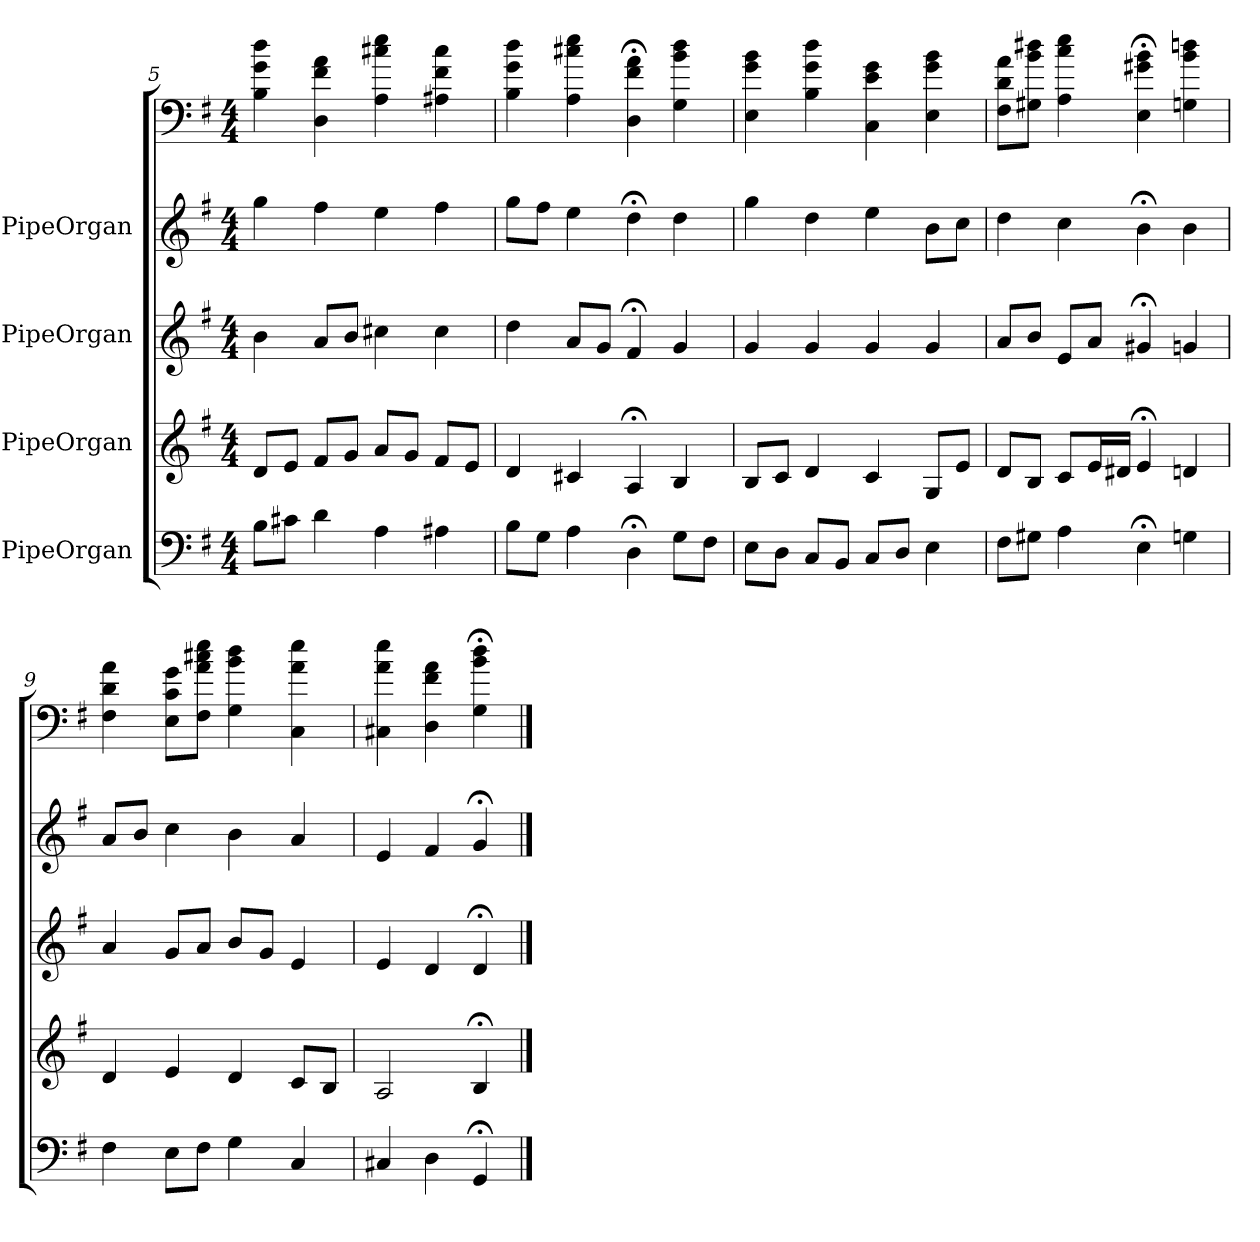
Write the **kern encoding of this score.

**kern	**kern	**kern	**kern	**kern
*part5	*part4	*part3	*part2	*part1
*staff5	*staff4	*staff3	*staff2	*staff1
*I"PipeOrgan	*I"PipeOrgan	*I"PipeOrgan	*I"PipeOrgan	*
*k[f#]	*k[f#]	*k[f#]	*k[f#]	*k[f#]
*G:	*G:	*G:	*G:	*G:
*M4/4	*M4/4	*M4/4	*M4/4	*M4/4
=5	=5	=5	=5	=5
8BL	8dL	4b	4gg	4B 4g 4dd
8c#XJ	8eJ	.	.	.
4d	8f#L	8aL	4ff#	4D 4f# 4a
.	8gJ	8bJ	.	.
4A	8aL	4cc#X	4ee	4A 4cc#X 4ee
.	8gJ	.	.	.
4A#X	8f#L	4cc#	4ff#	4A#X 4f# 4cc#
.	8eJ	.	.	.
=6	=6	=6	=6	=6
8BL	4d	4dd	8ggL	4B 4g 4dd
8GJ	.	.	8ff#J	.
4A	4c#X	8aL	4ee	4A 4cc#X 4ee
.	.	8gJ	.	.
4D;<	4A;<	4f#;<	4dd;<	4D;< 4f#;< 4a;<
8GL	4B	4g	4dd	4G 4b 4dd
8F#J	.	.	.	.
=7	=7	=7	=7	=7
8EL	8BL	4g	4gg	4E 4g 4b
8DJ	8cJ	.	.	.
8CL	4d	4g	4dd	4B 4g 4dd
8BBJ	.	.	.	.
8CL	4c	4g	4ee	4C 4e 4g
8DJ	.	.	.	.
4E	8GL	4g	8bL	4E 4g 4b
.	8eJ	.	8ccJ	.
=8	=8	=8	=8	=8
8F#L	8dL	8aL	4dd	8F# 8d 8aL
8G#XJ	8BJ	8bJ	.	8G#X 8b 8dd#XJ
4A	8cL	8eL	4cc	4A 4cc 4ee
.	16eL	8aJ	.	.
.	16d#XJJ	.	.	.
4E;<	4e;<	4g#X;<	4b;<	4E;< 4g#X;< 4b;<
4Gn	4dn	4gn	4b	4Gn 4b 4ddn
=9	=9	=9	=9	=9
4F#	4d	4a	8aL	4F# 4d 4a
.	.	.	8bJ	.
8EL	4e	8gL	4cc	8E 8c 8gL
8F#J	.	8aJ	.	8F# 8a 8cc#X 8eeJ
4G	4d	8bL	4b	4G 4b 4dd
.	.	8gJ	.	.
4C	8cL	4e	4a	4C 4a 4ee
.	8BJ	.	.	.
=10	=10	=10	=10	=10
4C#X	2A	4e	4e	4C#X 4a 4ee
4D	.	4d	4f#	4D 4f# 4a
4GG;<	4B;<	4d;<	4g;<	4G;< 4b;< 4dd;<
==	==	==	==	==
*-	*-	*-	*-	*-
